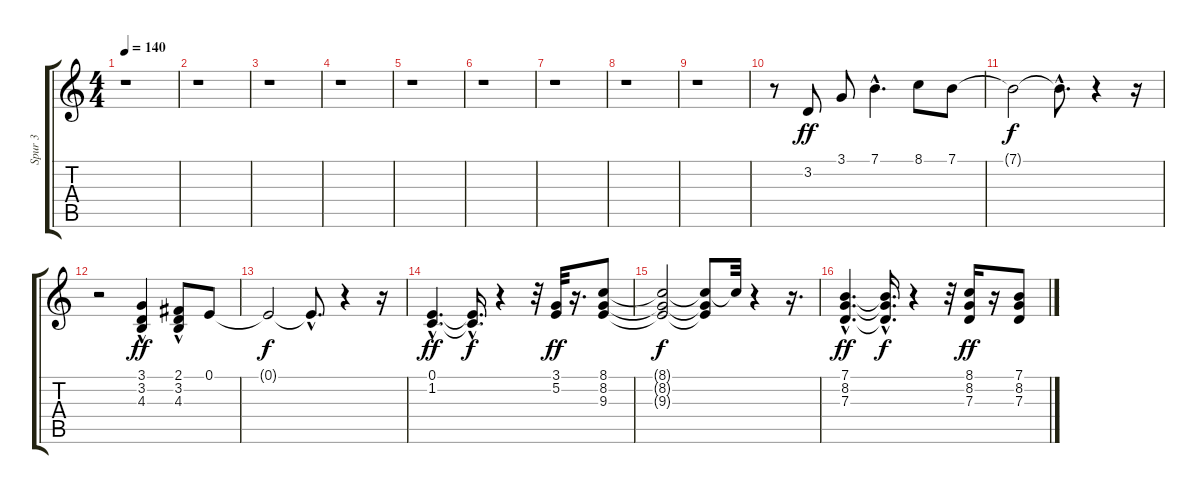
\track ("Spur 3" "Spur 3") {instrument honkytonkpiano}
\staff {score tabs}
\tuning (E4 B3 G3 D3 A2 E2) {hide}
\ts (4 4)
\tempo 140
\clef g2
\ks c
r.1{dy ff} |
r.1 |
r.1 |
r.1 |
r.1 |
r.1 |
r.1 |
r.1 |
r.1 |
r.8 3.2.8{volume 9} 3.1.8 7.1{hac}.4{d} 8.1.8 7.1.8 |
7.1{t}.2{dy f} 7.1{hac t}.8{d} r.4 r.16 |
r.2 (3.1 3.2{hac} 4.3{hac}).4{dy ff} (2.1 3.2 4.3{hac}).8 0.1.8 |
0.1{t}.2{dy f} 0.1{hac t}.8{d} r.4 r.16 |
(0.1{hac} 1.2{hac}).4{d dy ff} (0.1{hac t} 1.2{hac t}).16{d dy f} r.4 r.32 (3.1 5.2).32{dy ff} r.16{d} (8.1 8.2 9.3).8 |
(8.1{t} 8.2{t} 9.3{t}).2{dy f} (8.1{t} 8.2{t} 9.3{t}).8 8.1{t}.32 r.4 r.16{d} |
(7.1{hac} 8.2{hac} 7.3{hac}).4{d dy ff} (7.1{hac t} 8.2{t} 7.3{t}).16{d dy f} r.4 r.32 (8.1 8.2 7.3).16{dy ff} r.16 (7.1 8.2 7.3).8
